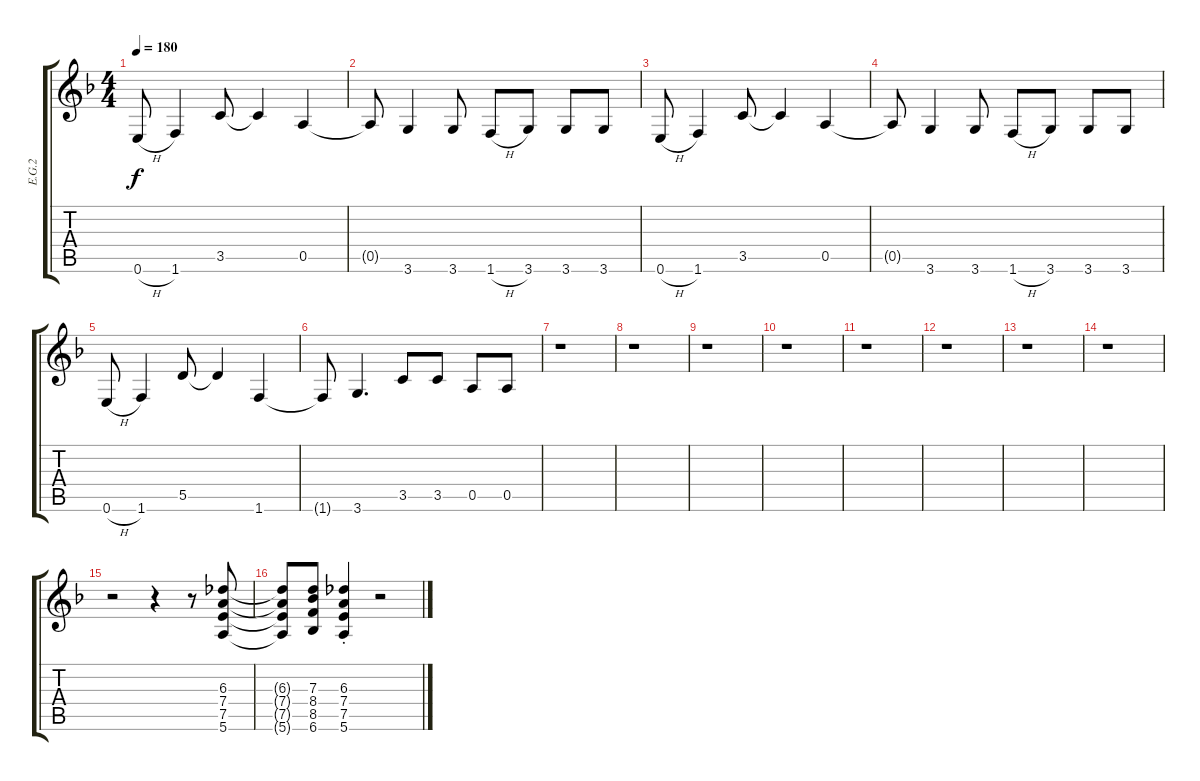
\track ("E.G.2" "E.G.2") {instrument distortionguitar}
\staff {score tabs}
\tuning (E4 B3 G3 D3 A2 E2) {hide}
\ts (4 4)
\tempo 180
\clef g2
\ks f
0.6{h}.8{dy f} 1.6.4 3.5.8 3.5{t}.4 0.5.4 |
0.5{t}.8 3.6.4 3.6.8 1.6{h}.8 3.6.8 3.6.8 3.6.8 |
0.6{h}.8 1.6.4 3.5.8 3.5{t}.4 0.5.4 |
0.5{t}.8 3.6.4 3.6.8 1.6{h}.8 3.6.8 3.6.8 3.6.8 |
0.6{h}.8 1.6.4 5.5.8 5.5{t}.4 1.6.4 |
1.6{t}.8 3.6.4{d} 3.5.8 3.5.8 0.5.8 0.5.8 |
r.1 |
r.1 |
r.1 |
r.1 |
r.1 |
r.1 |
r.1 |
r.1 |
r.2 r.4 r.8 (6.3 7.4 7.5 5.6).8 |
(6.3{t} 7.4{t} 7.5{t} 5.6{t}).8 (7.3 8.4 8.5 6.6).8 (6.3{st} 7.4{st} 7.5{st} 5.6{st}).4 r.2
